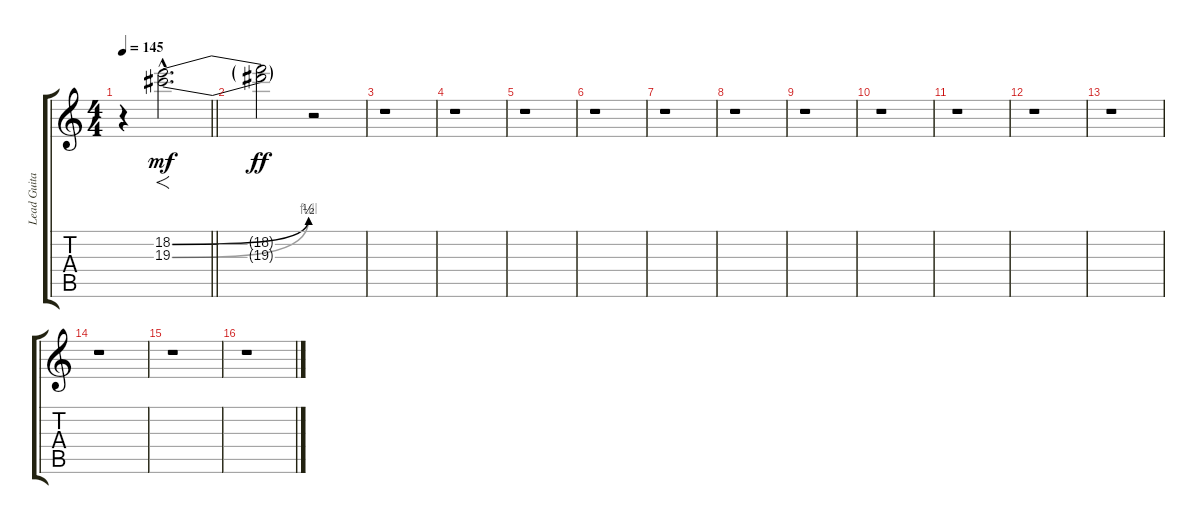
\track ("Lead Guitar (Slash)" "Lead Guita") {instrument overdrivenguitar}
\staff {score tabs}
\tuning (Eb4 Bb3 Gb3 Db3 Ab2 Eb2) {hide}
\ts (4 4)
\tempo 145
\clef g2
\barLineRight lightlight
\ks c
r.4{dy ff} (18.2{be (bend 0 0 60 2) hac} 19.3{be (bend 0 0 60 4) hac}).2{f d dy mf} |
(18.2{t} 19.3{t}).2{dy ff} r.2 |
r.1 |
r.1 |
r.1 |
r.1 |
r.1 |
r.1 |
r.1 |
r.1 |
r.1 |
r.1 |
r.1 |
r.1 |
r.1 |
r.1
